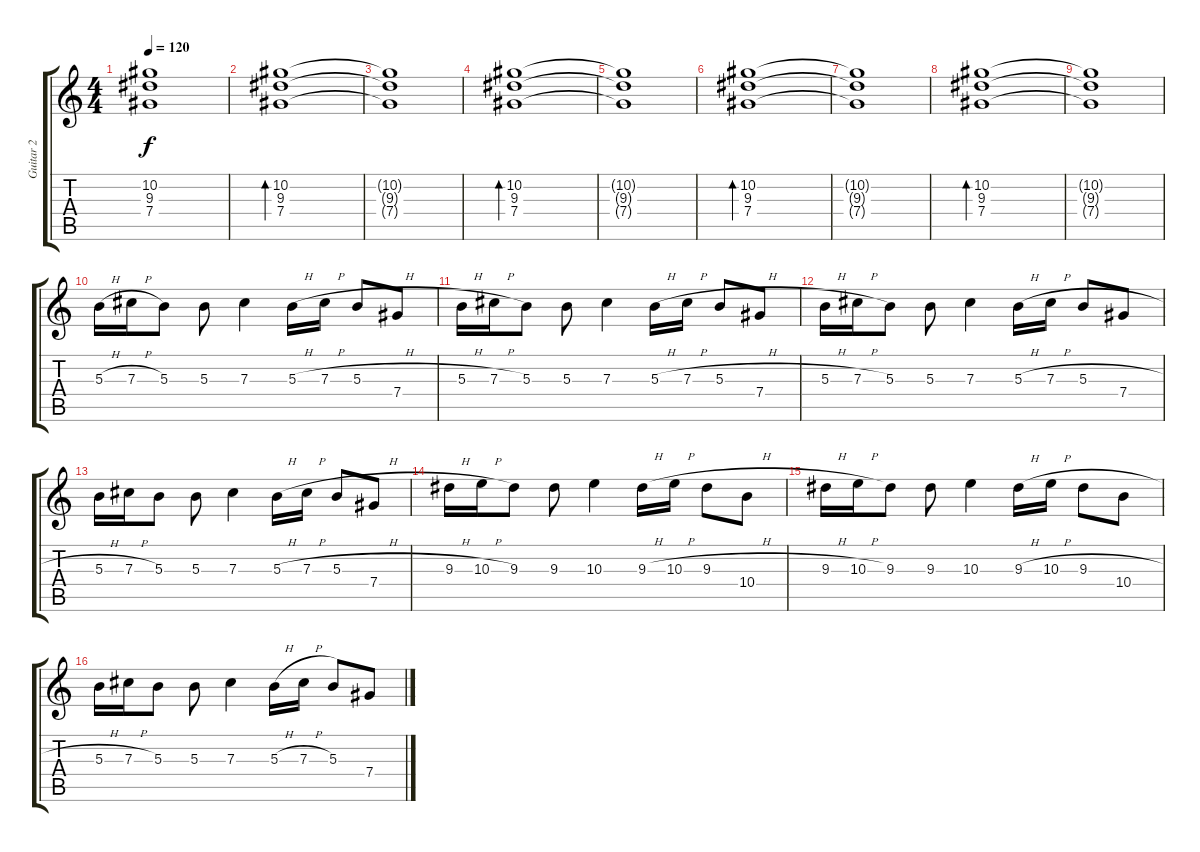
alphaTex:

\track ("Guitar 2" "Guitar 2") {instrument distortionguitar}
\staff {score tabs}
\tuning (Eb4 Bb3 Gb3 Db3 Ab2 Db2) {hide}
\ts (4 4)
\tempo 120
\clef g2
\ks c
(10.2{t} 9.3{t} 7.4{t}).1{dy f} |
(10.2 9.3 7.4).1{bd 240 instrument electricguitarclean} |
(10.2{t} 9.3{t} 7.4{t}).1 |
(10.2 9.3 7.4).1{bd 240 instrument electricguitarclean} |
(10.2{t} 9.3{t} 7.4{t}).1 |
(10.2 9.3 7.4).1{bd 240 instrument electricguitarclean} |
(10.2{t} 9.3{t} 7.4{t}).1 |
(10.2 9.3 7.4).1{bd 240 instrument electricguitarclean} |
(10.2{t} 9.3{t} 7.4{t}).1 |
5.3{h}.16{instrument distortionguitar} 7.3{h}.16 5.3.8 5.3.8 7.3.4 5.3{h}.16 7.3{h}.16 5.3{h}.8 7.4.8 |
5.3{h}.16 7.3{h}.16 5.3.8 5.3.8 7.3.4 5.3{h}.16 7.3{h}.16 5.3{h}.8 7.4.8 |
5.3{h}.16 7.3{h}.16 5.3.8 5.3.8 7.3.4 5.3{h}.16 7.3{h}.16 5.3{h}.8 7.4.8 |
5.3{h}.16 7.3{h}.16 5.3.8 5.3.8 7.3.4 5.3{h}.16 7.3{h}.16 5.3{h}.8 7.4.8 |
9.3{h}.16 10.3{h}.16 9.3.8 9.3.8 10.3.4 9.3{h}.16 10.3{h}.16 9.3{h}.8 10.4.8 |
9.3{h}.16 10.3{h}.16 9.3.8 9.3.8 10.3.4 9.3{h}.16 10.3{h}.16 9.3{h}.8 10.4.8 |
5.3{h}.16 7.3{h}.16 5.3.8 5.3.8 7.3.4 5.3{h}.16 7.3{h}.16 5.3{h}.8 7.4.8
